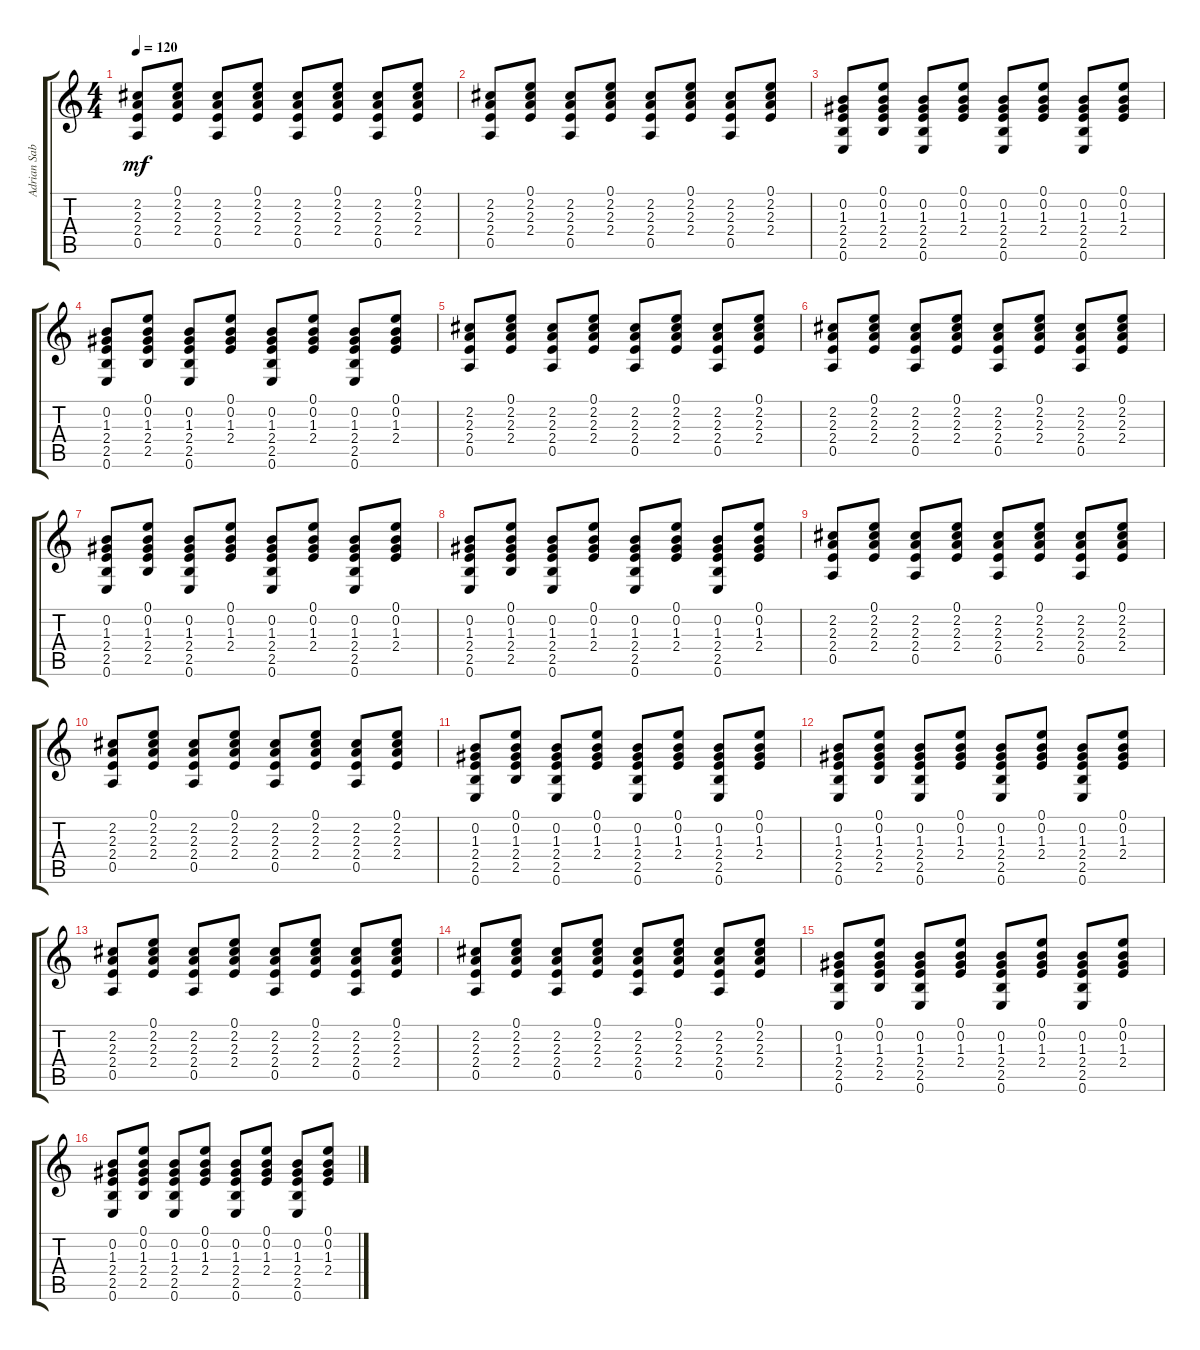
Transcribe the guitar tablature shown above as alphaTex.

\track ("Adrian Sabbath" "Adrian Sab") {instrument acousticguitarsteel}
\staff {score tabs}
\tuning (E4 B3 G3 D3 A2 E2) {hide}
\ts (4 4)
\tempo 120
\clef g2
\ks c
(2.2 2.3 2.4 0.5).8{dy mf} (0.1 2.2 2.3 2.4).8 (2.2 2.3 2.4 0.5).8 (0.1 2.2 2.3 2.4).8 (2.2 2.3 2.4 0.5).8 (0.1 2.2 2.3 2.4).8 (2.2 2.3 2.4 0.5).8 (0.1 2.2 2.3 2.4).8 |
(2.2 2.3 2.4 0.5).8 (0.1 2.2 2.3 2.4).8 (2.2 2.3 2.4 0.5).8 (0.1 2.2 2.3 2.4).8 (2.2 2.3 2.4 0.5).8 (0.1 2.2 2.3 2.4).8 (2.2 2.3 2.4 0.5).8 (0.1 2.2 2.3 2.4).8 |
(0.2 1.3 2.4 2.5 0.6).8 (0.1 0.2 1.3 2.4 2.5).8 (0.2 1.3 2.4 2.5 0.6).8 (0.1 0.2 1.3 2.4).8 (0.2 1.3 2.4 2.5 0.6).8 (0.1 0.2 1.3 2.4).8 (0.2 1.3 2.4 2.5 0.6).8 (0.1 0.2 1.3 2.4).8 |
(0.2 1.3 2.4 2.5 0.6).8 (0.1 0.2 1.3 2.4 2.5).8 (0.2 1.3 2.4 2.5 0.6).8 (0.1 0.2 1.3 2.4).8 (0.2 1.3 2.4 2.5 0.6).8 (0.1 0.2 1.3 2.4).8 (0.2 1.3 2.4 2.5 0.6).8 (0.1 0.2 1.3 2.4).8 |
(2.2 2.3 2.4 0.5).8 (0.1 2.2 2.3 2.4).8 (2.2 2.3 2.4 0.5).8 (0.1 2.2 2.3 2.4).8 (2.2 2.3 2.4 0.5).8 (0.1 2.2 2.3 2.4).8 (2.2 2.3 2.4 0.5).8 (0.1 2.2 2.3 2.4).8 |
(2.2 2.3 2.4 0.5).8 (0.1 2.2 2.3 2.4).8 (2.2 2.3 2.4 0.5).8 (0.1 2.2 2.3 2.4).8 (2.2 2.3 2.4 0.5).8 (0.1 2.2 2.3 2.4).8 (2.2 2.3 2.4 0.5).8 (0.1 2.2 2.3 2.4).8 |
(0.2 1.3 2.4 2.5 0.6).8 (0.1 0.2 1.3 2.4 2.5).8 (0.2 1.3 2.4 2.5 0.6).8 (0.1 0.2 1.3 2.4).8 (0.2 1.3 2.4 2.5 0.6).8 (0.1 0.2 1.3 2.4).8 (0.2 1.3 2.4 2.5 0.6).8 (0.1 0.2 1.3 2.4).8 |
(0.2 1.3 2.4 2.5 0.6).8 (0.1 0.2 1.3 2.4 2.5).8 (0.2 1.3 2.4 2.5 0.6).8 (0.1 0.2 1.3 2.4).8 (0.2 1.3 2.4 2.5 0.6).8 (0.1 0.2 1.3 2.4).8 (0.2 1.3 2.4 2.5 0.6).8 (0.1 0.2 1.3 2.4).8 |
(2.2 2.3 2.4 0.5).8 (0.1 2.2 2.3 2.4).8 (2.2 2.3 2.4 0.5).8 (0.1 2.2 2.3 2.4).8 (2.2 2.3 2.4 0.5).8 (0.1 2.2 2.3 2.4).8 (2.2 2.3 2.4 0.5).8 (0.1 2.2 2.3 2.4).8 |
(2.2 2.3 2.4 0.5).8 (0.1 2.2 2.3 2.4).8 (2.2 2.3 2.4 0.5).8 (0.1 2.2 2.3 2.4).8 (2.2 2.3 2.4 0.5).8 (0.1 2.2 2.3 2.4).8 (2.2 2.3 2.4 0.5).8 (0.1 2.2 2.3 2.4).8 |
(0.2 1.3 2.4 2.5 0.6).8 (0.1 0.2 1.3 2.4 2.5).8 (0.2 1.3 2.4 2.5 0.6).8 (0.1 0.2 1.3 2.4).8 (0.2 1.3 2.4 2.5 0.6).8 (0.1 0.2 1.3 2.4).8 (0.2 1.3 2.4 2.5 0.6).8 (0.1 0.2 1.3 2.4).8 |
(0.2 1.3 2.4 2.5 0.6).8 (0.1 0.2 1.3 2.4 2.5).8 (0.2 1.3 2.4 2.5 0.6).8 (0.1 0.2 1.3 2.4).8 (0.2 1.3 2.4 2.5 0.6).8 (0.1 0.2 1.3 2.4).8 (0.2 1.3 2.4 2.5 0.6).8 (0.1 0.2 1.3 2.4).8 |
(2.2 2.3 2.4 0.5).8 (0.1 2.2 2.3 2.4).8 (2.2 2.3 2.4 0.5).8 (0.1 2.2 2.3 2.4).8 (2.2 2.3 2.4 0.5).8 (0.1 2.2 2.3 2.4).8 (2.2 2.3 2.4 0.5).8 (0.1 2.2 2.3 2.4).8 |
(2.2 2.3 2.4 0.5).8 (0.1 2.2 2.3 2.4).8 (2.2 2.3 2.4 0.5).8 (0.1 2.2 2.3 2.4).8 (2.2 2.3 2.4 0.5).8 (0.1 2.2 2.3 2.4).8 (2.2 2.3 2.4 0.5).8 (0.1 2.2 2.3 2.4).8 |
(0.2 1.3 2.4 2.5 0.6).8 (0.1 0.2 1.3 2.4 2.5).8 (0.2 1.3 2.4 2.5 0.6).8 (0.1 0.2 1.3 2.4).8 (0.2 1.3 2.4 2.5 0.6).8 (0.1 0.2 1.3 2.4).8 (0.2 1.3 2.4 2.5 0.6).8 (0.1 0.2 1.3 2.4).8 |
(0.2 1.3 2.4 2.5 0.6).8 (0.1 0.2 1.3 2.4 2.5).8 (0.2 1.3 2.4 2.5 0.6).8 (0.1 0.2 1.3 2.4).8 (0.2 1.3 2.4 2.5 0.6).8 (0.1 0.2 1.3 2.4).8 (0.2 1.3 2.4 2.5 0.6).8 (0.1 0.2 1.3 2.4).8
